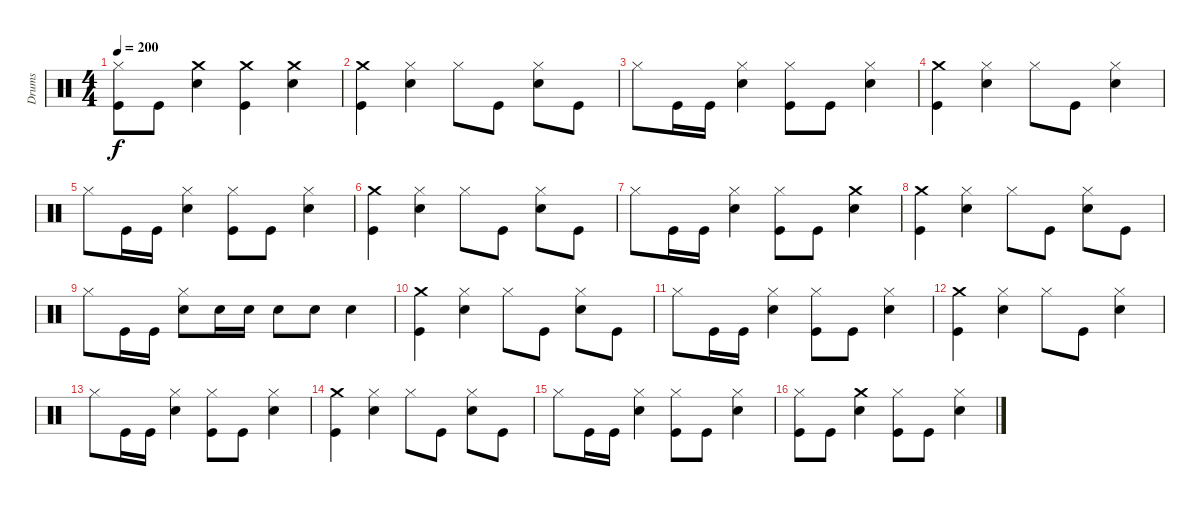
\track ("Drums" "Drums") {instrument percussion}
\staff {score}
\articulation defaults
\ts (4 4)
\tempo 200
\clef neutral
\ks c
("Kick (hit)" "Hi-Hat (closed)").8{dy f} "Kick (hit)".8 ("Crash medium (hit)" "Snare (hit) 2").4 ("Kick (hit)" "Crash medium (hit)").4 ("Snare (hit) 2" "Crash medium (hit)").4 |
("Kick (hit)" "Crash medium (hit)").4 ("Snare (hit) 2" "Hi-Hat (closed)").4 "Hi-Hat (closed)".8 "Kick (hit)".8 ("Snare (hit) 2" "Hi-Hat (closed)").8 "Kick (hit)".8 |
"Hi-Hat (closed)".8 "Kick (hit)".16 "Kick (hit)".16 ("Snare (hit) 2" "Hi-Hat (closed)").4 ("Kick (hit)" "Hi-Hat (closed)").8 "Kick (hit)".8 ("Snare (hit) 2" "Hi-Hat (closed)").4 |
("Kick (hit)" "Crash medium (hit)").4 ("Hi-Hat (closed)" "Snare (hit) 2").4 "Hi-Hat (closed)".8 "Kick (hit)".8 ("Snare (hit) 2" "Hi-Hat (closed)").4 |
"Hi-Hat (closed)".8 "Kick (hit)".16 "Kick (hit)".16 ("Snare (hit) 2" "Hi-Hat (closed)").4 ("Kick (hit)" "Hi-Hat (closed)").8 "Kick (hit)".8 ("Hi-Hat (closed)" "Snare (hit) 2").4 |
("Kick (hit)" "Crash medium (hit)").4 ("Hi-Hat (closed)" "Snare (hit) 2").4 "Hi-Hat (closed)".8 "Kick (hit)".8 ("Snare (hit) 2" "Hi-Hat (closed)").8 "Kick (hit)".8 |
"Hi-Hat (closed)".8 "Kick (hit)".16 "Kick (hit)".16 ("Snare (hit) 2" "Hi-Hat (closed)").4 ("Kick (hit)" "Hi-Hat (closed)").8 "Kick (hit)".8 ("Crash medium (hit)" "Snare (hit) 2").4 |
("Kick (hit)" "Crash medium (hit)").4 ("Hi-Hat (closed)" "Snare (hit) 2").4 "Hi-Hat (closed)".8 "Kick (hit)".8 ("Snare (hit) 2" "Hi-Hat (closed)").8 "Kick (hit)".8 |
"Hi-Hat (closed)".8 "Kick (hit)".16 "Kick (hit)".16 ("Snare (hit) 2" "Hi-Hat (closed)").8 "Snare (hit) 2".16 "Snare (hit) 2".16 "Snare (hit) 2".8 "Snare (hit) 2".8 "Snare (hit) 2".4 |
("Kick (hit)" "Crash medium (hit)").4 ("Hi-Hat (closed)" "Snare (hit) 2").4 "Hi-Hat (closed)".8 "Kick (hit)".8 ("Snare (hit) 2" "Hi-Hat (closed)").8 "Kick (hit)".8 |
"Hi-Hat (closed)".8 "Kick (hit)".16 "Kick (hit)".16 ("Snare (hit) 2" "Hi-Hat (closed)").4 ("Kick (hit)" "Hi-Hat (closed)").8 "Kick (hit)".8 ("Snare (hit) 2" "Hi-Hat (closed)").4 |
("Kick (hit)" "Crash medium (hit)").4 ("Hi-Hat (closed)" "Snare (hit) 2").4 "Hi-Hat (closed)".8 "Kick (hit)".8 ("Snare (hit) 2" "Hi-Hat (closed)").4 |
"Hi-Hat (closed)".8 "Kick (hit)".16 "Kick (hit)".16 ("Snare (hit) 2" "Hi-Hat (closed)").4 ("Kick (hit)" "Hi-Hat (closed)").8 "Kick (hit)".8 ("Hi-Hat (closed)" "Snare (hit) 2").4 |
("Kick (hit)" "Crash medium (hit)").4 ("Hi-Hat (closed)" "Snare (hit) 2").4 "Hi-Hat (closed)".8 "Kick (hit)".8 ("Snare (hit) 2" "Hi-Hat (closed)").8 "Kick (hit)".8 |
"Hi-Hat (closed)".8 "Kick (hit)".16 "Kick (hit)".16 ("Snare (hit) 2" "Hi-Hat (closed)").4 ("Kick (hit)" "Hi-Hat (closed)").8 "Kick (hit)".8 ("Snare (hit) 2" "Hi-Hat (closed)").4 |
("Kick (hit)" "Hi-Hat (closed)").8 "Kick (hit)".8 ("Snare (hit) 2" "Crash medium (hit)").4 ("Kick (hit)" "Hi-Hat (closed)").8 "Kick (hit)".8 ("Snare (hit) 2" "Hi-Hat (closed)").4
